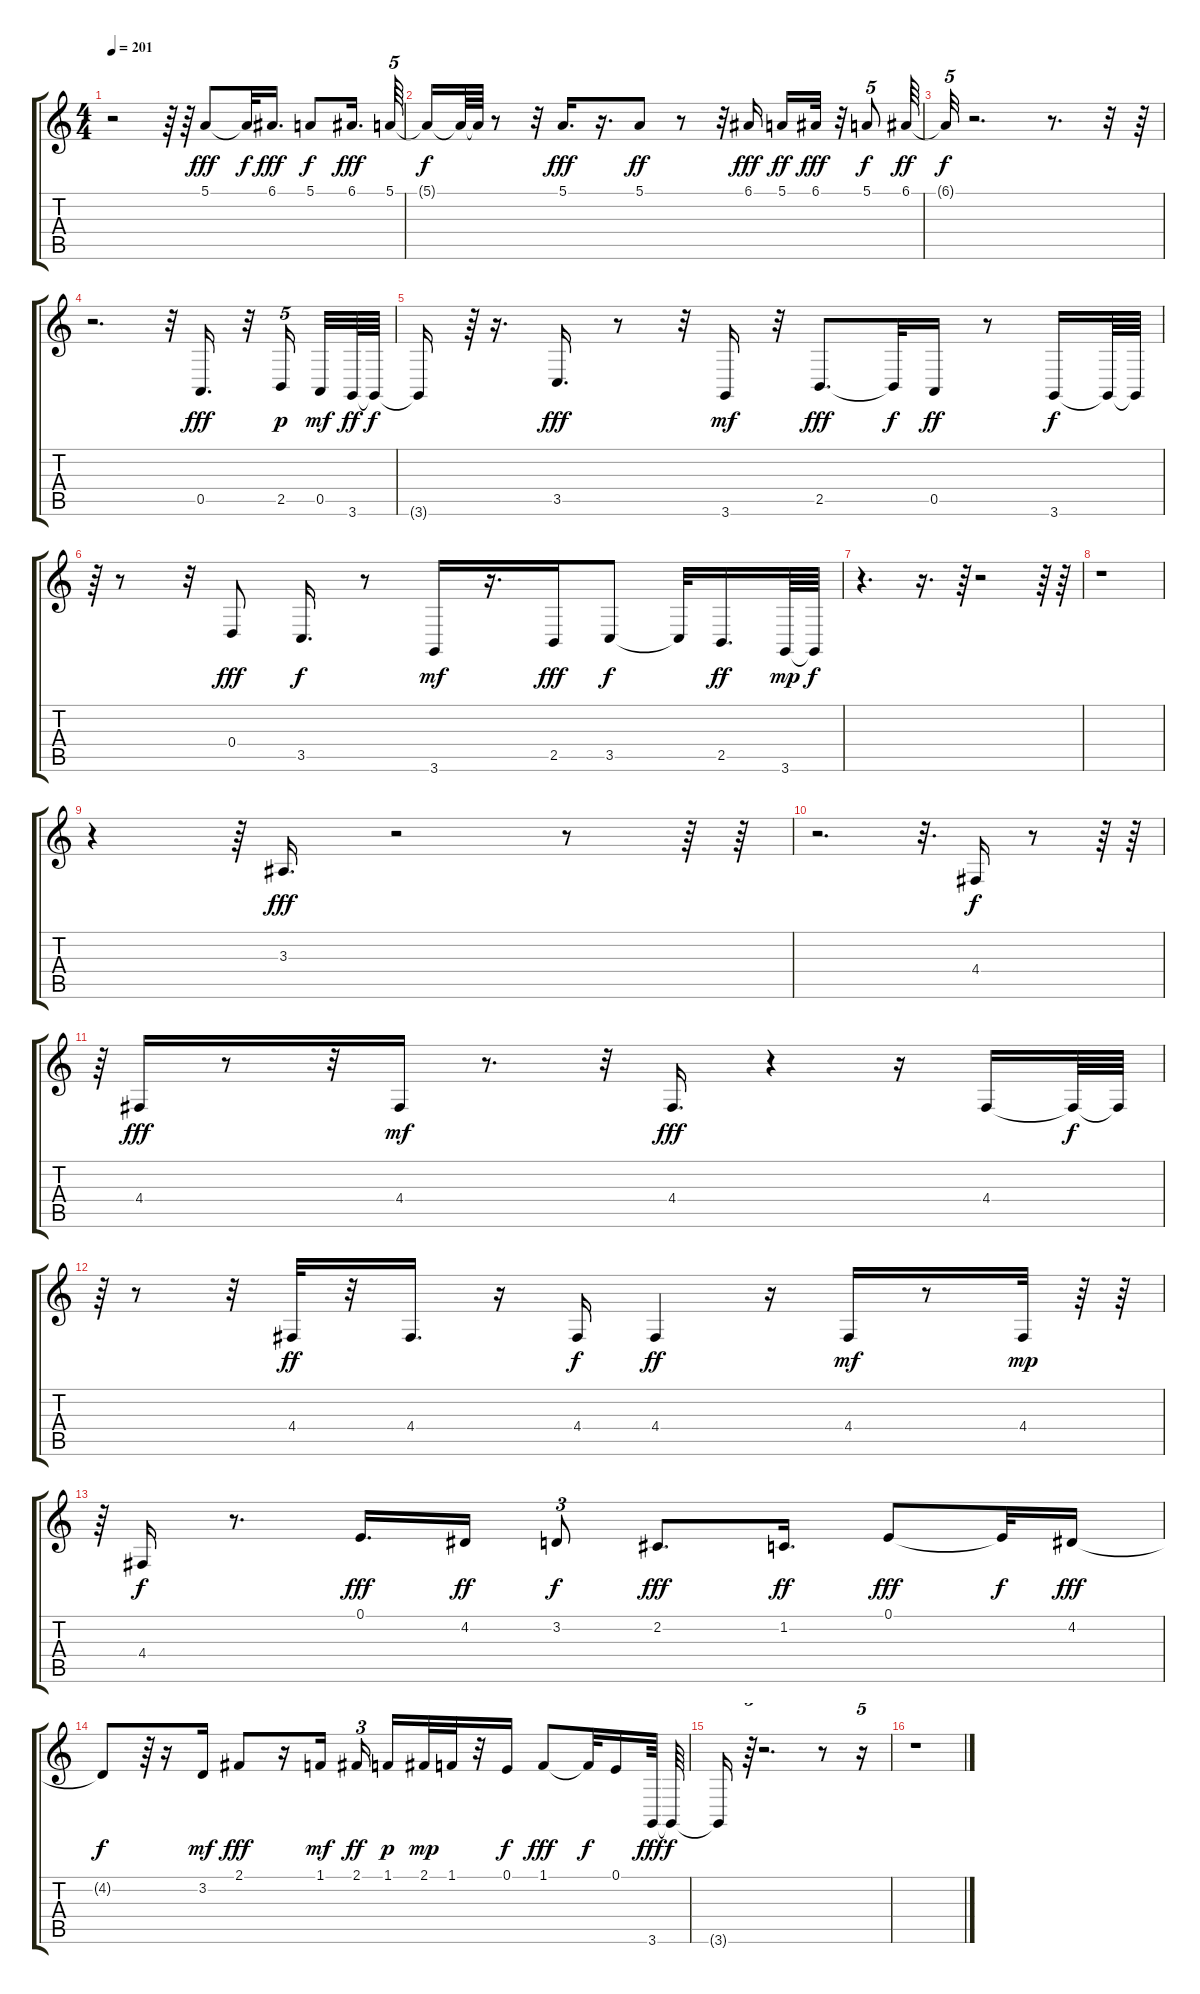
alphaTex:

\track "" {instrument acousticgrandpiano}
\staff {score tabs}
\tuning (E4 B3 G3 D3 A2 E2) {hide}
\ts (4 4)
\tempo 201
\clef g2
\ks c
r.2{dy f} r.64 r.64 5.1.8{dy fff} 5.1{t}.32{dy f} 6.1.16{d dy fff} 5.1.8{dy f} 6.1.16{d dy fff} 5.1.64{tu (5 4)} |
5.1{t}.16{dy f} 5.1{t}.64 5.1{t}.64 r.8 r.32 5.1.16{d dy fff} r.16{d} 5.1.8{dy ff} r.8 r.32 6.1.16{dy fff} 5.1.16{dy ff} 6.1.32{dy fff} r.32 5.1.8{tu (5 4) dy f} 6.1.64{dy ff} |
6.1{t}.32{tu (5 4) dy f} r.2{d} r.8{d} r.32 r.64 |
r.2{d} r.32{tu (5 4)} 0.5.16{d dy fff} r.32 2.5.16{tu (5 4) dy p} 0.5.32{dy mf} 3.6.64{dy ff} 3.6{t}.64{dy f} |
3.6{t}.16 r.64{tu (5 4)} r.16{d} 3.5.16{d dy fff} r.8 r.32 3.6.16{dy mf} r.32 2.5.8{d dy fff} 2.5{t}.32{dy f} 0.5.16{dy ff} r.8 3.6.16{dy f} 3.6{t}.64 3.6{t}.64 |
r.64{tu (5 4)} r.8 r.32 0.4.8{dy fff} 3.5.16{d dy f} r.8 3.6.16{dy mf} r.16{d} 2.5.16{dy fff} 3.5.8{dy f} 3.5{t}.32 2.5.16{d dy ff} 3.6.64{dy mp} 3.6{t}.64{dy f} |
r.4{d} r.16{d} r.64{tu (5 4)} r.2 r.64 r.64 |
r.1 |
r.4 r.64{tu (5 4)} 3.3.16{d dy fff} r.2 r.8 r.64 r.64 |
r.2{d} r.32{d} 4.4.16{dy f} r.8 r.64 r.64 |
r.64{tu (5 4)} 4.4.16{dy fff} r.8 r.32 4.4.16{dy mf} r.8{d} r.32 4.4.16{d dy fff} r.4 r.16 4.4.16 4.4{t}.64{dy f} 4.4{t}.64 |
r.64{tu (5 4)} r.8 r.32 4.4.32{dy ff} r.32 4.4.16{d} r.16 4.4.16{dy f} 4.4.4{dy ff} r.16 4.4.16{dy mf} r.8 4.4.32{dy mp} r.64 r.64 |
r.64{tu (5 4)} 4.4.16{dy f} r.8{d} 0.1.16{d dy fff} 4.2.16{dy ff} 3.2.8{tu (3 2) dy f} 2.2.8{d dy fff} 1.2.16{d dy ff} 0.1.8{dy fff} 0.1{t}.32{dy f} 4.2.16{dy fff} |
4.2{t}.8{dy f} r.64 r.16 3.2.16{dy mf} 2.1.8{dy fff} r.16 1.1.16{dy mf} 2.1.16{tu (3 2) dy ff} 1.1.16{dy p} 2.1.32{dy mp} 1.1.32 r.32 0.1.16{dy f} 1.1.8{dy fff} 1.1{t}.32{dy f} 0.1.16 3.6.64{dy fff} 3.6{t}.64{dy f} |
3.6{t}.16 r.64{tu (5 4)} r.2{d} r.8 r.16{tu (5 4)} |
r.1
